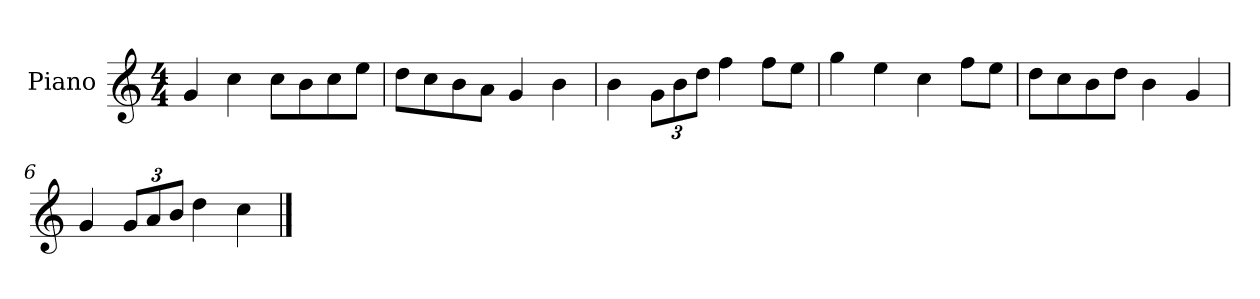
**kern
*part1
*staff1
*I"Piano
*I'P-no
*clefG2
*k[]
*M4/4
*MM90
=1
4g/
4cc\
8cc\L
8b\
8cc\
8ee\J
=2
8dd\L
8cc\
8b\
8a\J
4g/
4b\
=3
4b\
*Xbrackettup
12g\L
12b\
12dd\J
4ff\
8ff\L
8ee\J
=4
4gg\
4ee\
4cc\
8ff\L
8ee\J
=5
8dd\L
8cc\
8b\
8dd\J
4b\
4g/
=6
4g/
12g/L
12a/
12b/J
4dd\
4cc\
==
*-
